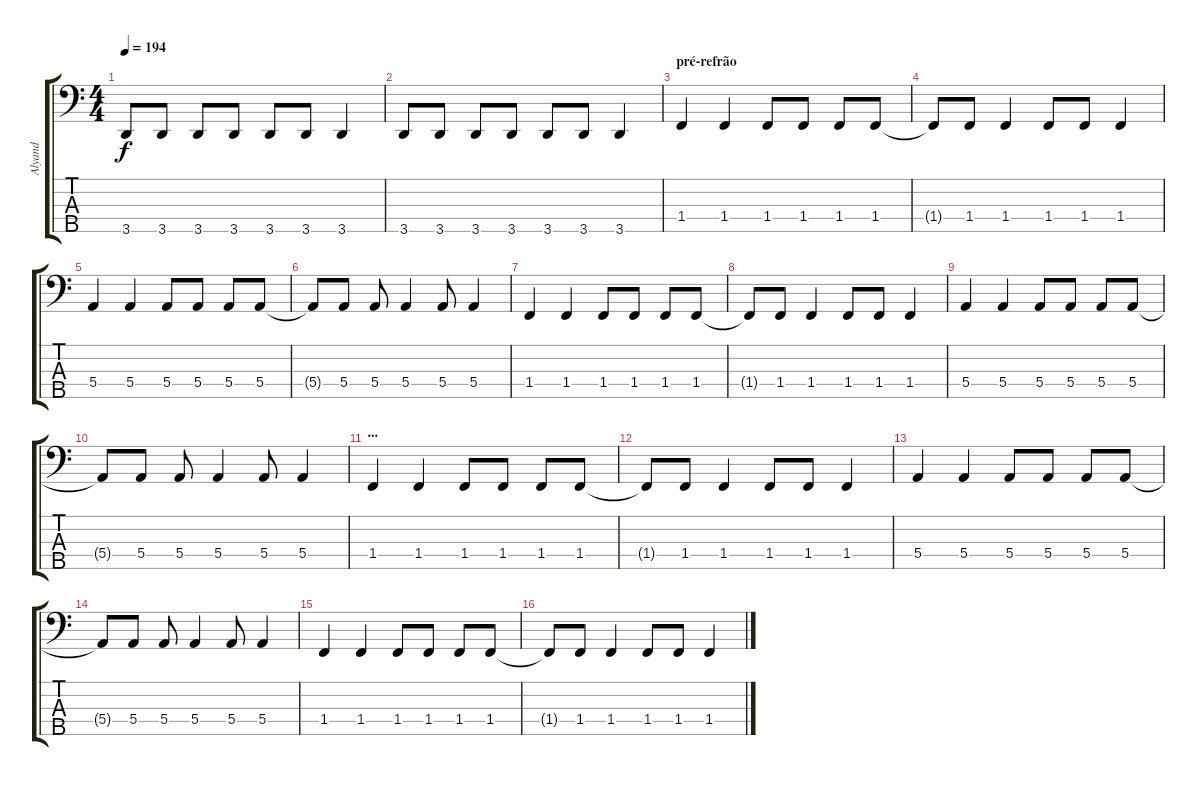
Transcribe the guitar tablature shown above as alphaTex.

\track ("Alyand" "Alyand") {instrument electricbasspick}
\staff {score tabs}
\tuning (G2 D2 A1 E1 B0) {hide}
\ts (4 4)
\tempo 194
\clef f4
\ks c
3.5.8{dy f} 3.5.8 3.5.8 3.5.8 3.5.8 3.5.8 3.5.4 |
3.5.8 3.5.8 3.5.8 3.5.8 3.5.8 3.5.8 3.5.4 |
\section ("" "pré-refrão")
1.4.4 1.4.4 1.4.8 1.4.8 1.4.8 1.4.8 |
1.4{t}.8 1.4.8 1.4.4 1.4.8 1.4.8 1.4.4 |
5.4.4 5.4.4 5.4.8 5.4.8 5.4.8 5.4.8 |
5.4{t}.8 5.4.8 5.4.8 5.4.4 5.4.8 5.4.4 |
1.4.4 1.4.4 1.4.8 1.4.8 1.4.8 1.4.8 |
1.4{t}.8 1.4.8 1.4.4 1.4.8 1.4.8 1.4.4 |
5.4.4 5.4.4 5.4.8 5.4.8 5.4.8 5.4.8 |
5.4{t}.8 5.4.8 5.4.8 5.4.4 5.4.8 5.4.4 |
\section ("" "...")
1.4.4 1.4.4 1.4.8 1.4.8 1.4.8 1.4.8 |
1.4{t}.8 1.4.8 1.4.4 1.4.8 1.4.8 1.4.4 |
5.4.4 5.4.4 5.4.8 5.4.8 5.4.8 5.4.8 |
5.4{t}.8 5.4.8 5.4.8 5.4.4 5.4.8 5.4.4 |
1.4.4 1.4.4 1.4.8 1.4.8 1.4.8 1.4.8 |
1.4{t}.8 1.4.8 1.4.4 1.4.8 1.4.8 1.4.4
